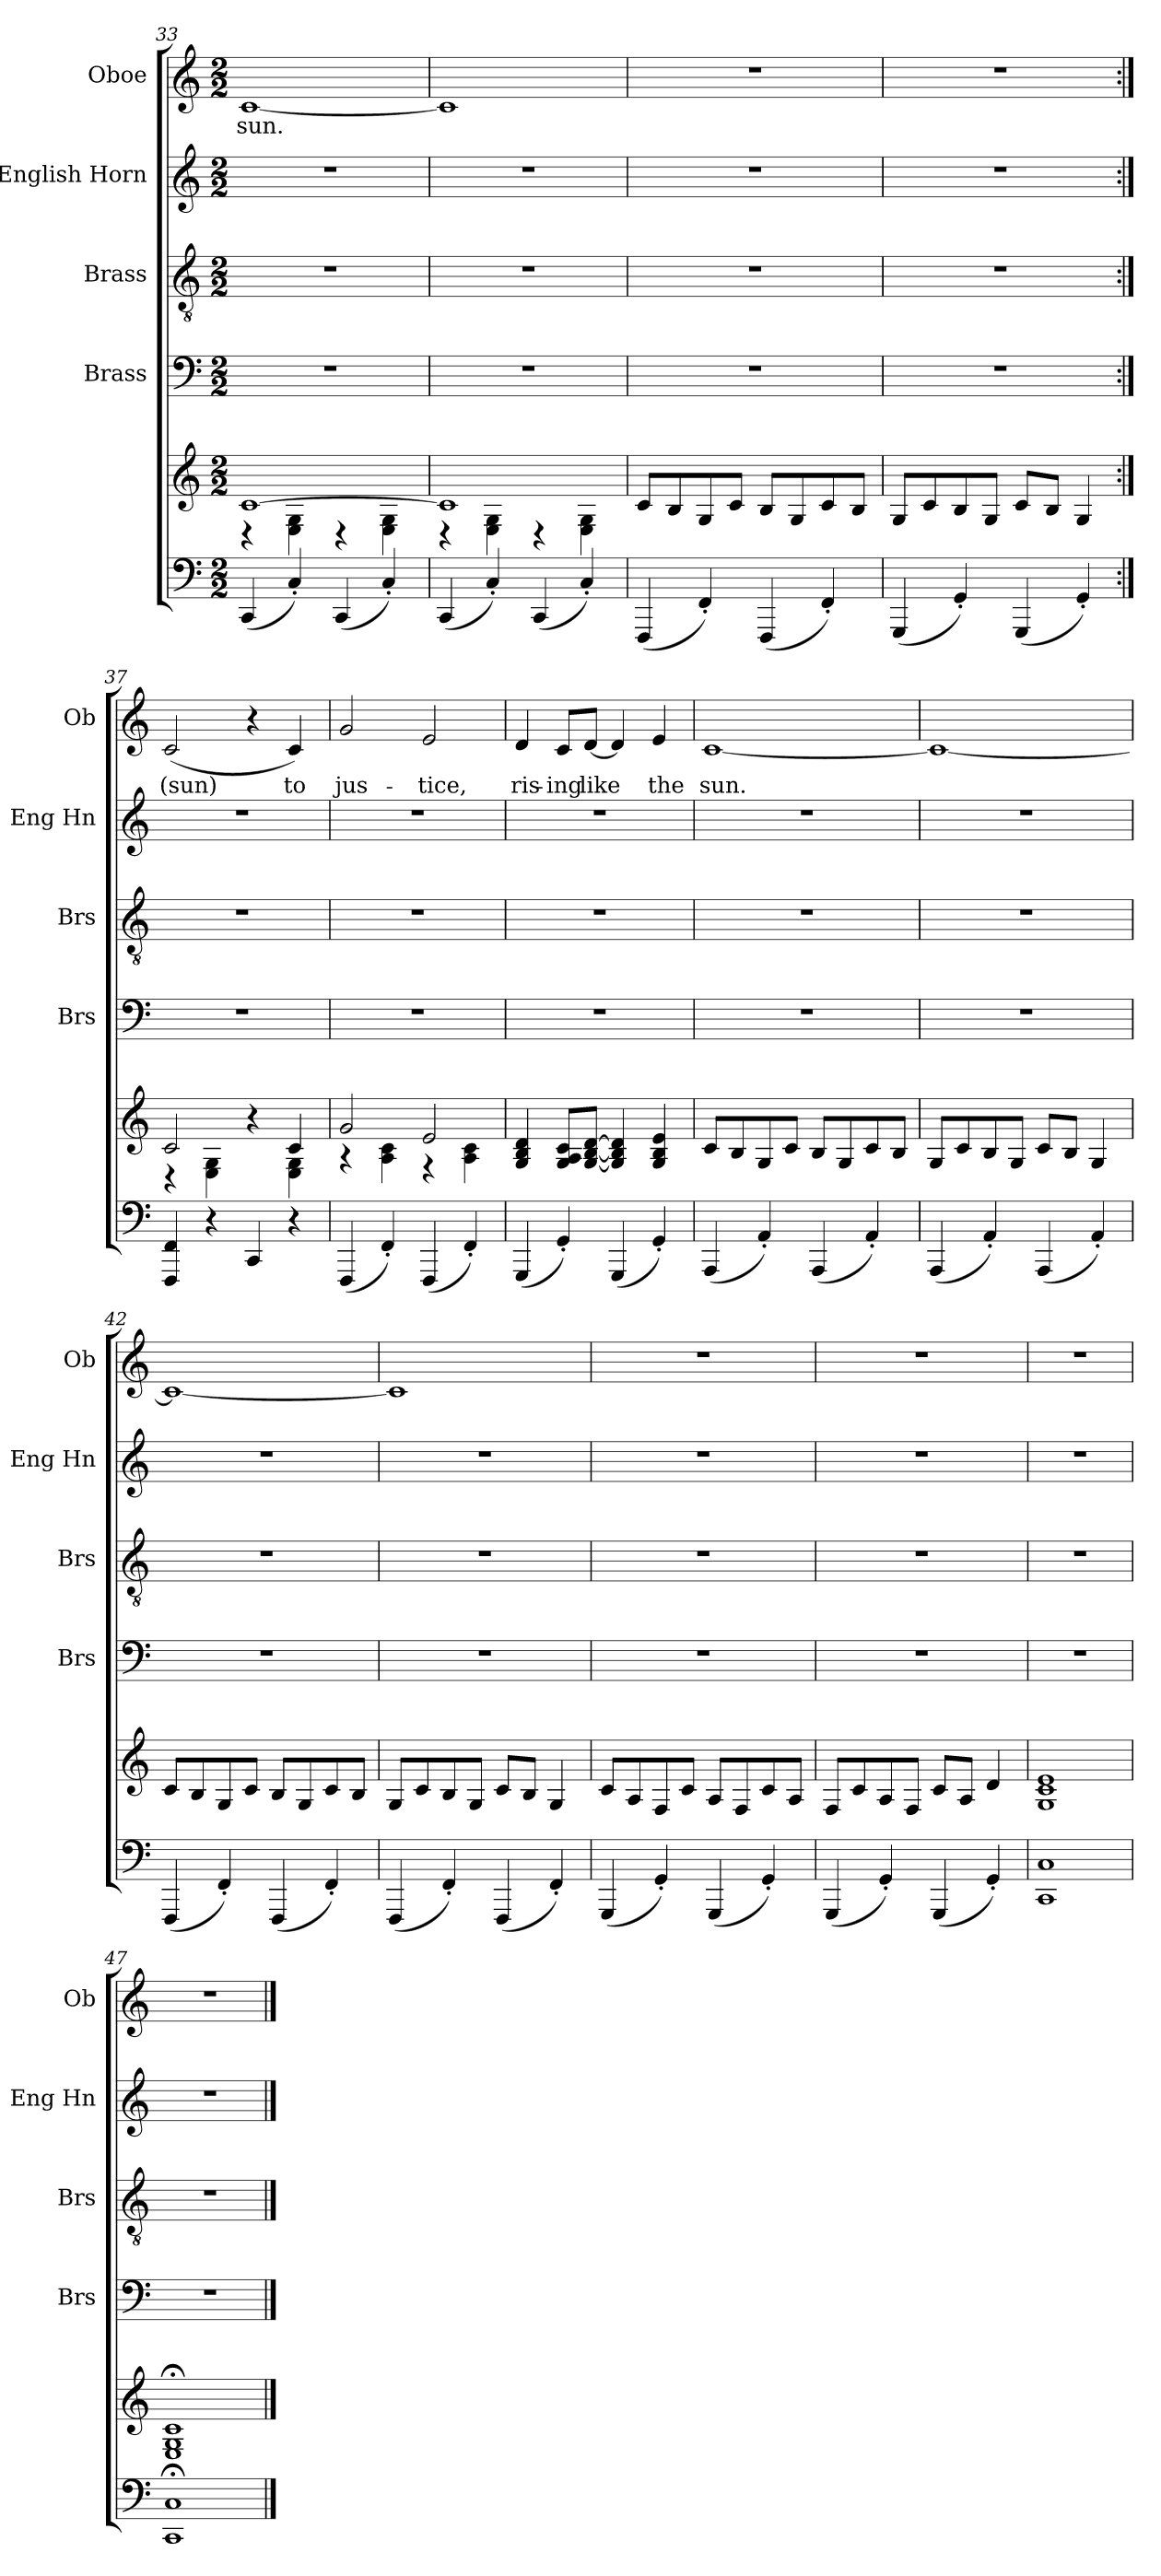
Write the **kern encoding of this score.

**kern	**kern	**kern	**kern	**kern	**kern	**text
*part5	*part5	*part4	*part3	*part2	*part1	*part1
*staff6	*staff5	*staff4	*staff3	*staff2	*staff1	*staff1
*	*	*I"Brass	*I"Brass	*I"English Horn	*I"Oboe	*
*	*	*I'Brs	*I'Brs	*I'Eng Hn	*I'Ob	*
!!LO:PB:g=z
*clefF4	*clefG2	*clefF4	*clefGv2	*clefG2	*clefG2	*
*	*	*	*	*ITrd4c7	*	*
*M2/2	*M2/2	*M2/2	*M2/2	*M2/2	*M2/2	*
=33	=33	=33	=33	=33	=33	=33
*	*^	*	*	*	*	*
(<4CC	[1c	4r	1r	1r	1r	[1c	sun.
4C'<)	.	4E 4G	.	.	.	.	.
(<4CC	.	4r	.	.	.	.	.
4C'<)	.	4E 4G	.	.	.	.	.
=34	=34	=34	=34	=34	=34	=34	=34
(<4CC	1c]	4r	1r	1r	1r	1c]	.
4C'<)	.	4E 4G	.	.	.	.	.
(<4CC	.	4r	.	.	.	.	.
4C'<)	.	4E 4G	.	.	.	.	.
*	*v	*v	*	*	*	*	*
=35	=35	=35	=35	=35	=35	=35
(<4FFF	8cL	1r	1r	1r	1r	.
.	8B	.	.	.	.	.
4FF'<)	8G	.	.	.	.	.
.	8cJ	.	.	.	.	.
(<4FFF	8BL	.	.	.	.	.
.	8G	.	.	.	.	.
4FF'<)	8c	.	.	.	.	.
.	8BJ	.	.	.	.	.
=36	=36	=36	=36	=36	=36	=36
(<4GGG	8GL	1r	1r	1r	1r	.
.	8c	.	.	.	.	.
4GG'<)	8B	.	.	.	.	.
.	8GJ	.	.	.	.	.
(<4GGG	8cL	.	.	.	.	.
.	8BJ	.	.	.	.	.
4GG'<)	4G	.	.	.	.	.
!!LO:LB:g=z
=37:|!	=37:|!	=37:|!	=37:|!	=37:|!	=37:|!	=37:|!
*	*^	*	*	*	*	*
4FFF 4FF	2c	4r	1r	1r	1r	(<2c	(sun)
4r	.	4E 4G	.	.	.	.	.
4CC	4ryy	4r	.	.	.	4r	.
4r	4c	4E 4G	.	.	.	4c)	to
=38	=38	=38	=38	=38	=38	=38	=38
(<4FFF	2g	4r	1r	1r	1r	2g	jus-
4FF'<)	.	4A 4c	.	.	.	.	.
(<4FFF	2e	4r	.	.	.	2e	-tice,
4FF'<)	.	4A 4c	.	.	.	.	.
*	*v	*v	*	*	*	*	*
=39	=39	=39	=39	=39	=39	=39
(<4GGG	4G 4B 4d	1r	1r	1r	4d	ris-
4GG'<)	8G 8A 8cL	.	.	.	8cL	-ing
.	[8G [8B [8dJ	.	.	.	[8dJ	like
(<4GGG	4G] 4B] 4d]	.	.	.	4d]	.
4GG'<)	4G 4B 4e	.	.	.	4e	the
=40	=40	=40	=40	=40	=40	=40
(<4AAA	8cL	1r	1r	1r	[1c	sun.
.	8B	.	.	.	.	.
4AA'<)	8G	.	.	.	.	.
.	8cJ	.	.	.	.	.
(<4AAA	8BL	.	.	.	.	.
.	8G	.	.	.	.	.
4AA'<)	8c	.	.	.	.	.
.	8BJ	.	.	.	.	.
=41	=41	=41	=41	=41	=41	=41
(<4AAA	8GL	1r	1r	1r	1c_	.
.	8c	.	.	.	.	.
4AA'<)	8B	.	.	.	.	.
.	8GJ	.	.	.	.	.
(<4AAA	8cL	.	.	.	.	.
.	8BJ	.	.	.	.	.
4AA'<)	4G	.	.	.	.	.
!!LO:LB:g=z
=42	=42	=42	=42	=42	=42	=42
(<4FFF	8cL	1r	1r	1r	1c_	.
.	8B	.	.	.	.	.
4FF'<)	8G	.	.	.	.	.
.	8cJ	.	.	.	.	.
(<4FFF	8BL	.	.	.	.	.
.	8G	.	.	.	.	.
4FF'<)	8c	.	.	.	.	.
.	8BJ	.	.	.	.	.
=43	=43	=43	=43	=43	=43	=43
(<4FFF	8GL	1r	1r	1r	1c]	.
.	8c	.	.	.	.	.
4FF'<)	8B	.	.	.	.	.
.	8GJ	.	.	.	.	.
(<4FFF	8cL	.	.	.	.	.
.	8BJ	.	.	.	.	.
4FF'<)	4G	.	.	.	.	.
=44	=44	=44	=44	=44	=44	=44
(<4GGG	8cL	1r	1r	1r	1r	.
.	8A	.	.	.	.	.
4GG'<)	8F	.	.	.	.	.
.	8cJ	.	.	.	.	.
(<4GGG	8AL	.	.	.	.	.
.	8F	.	.	.	.	.
4GG'<)	8c	.	.	.	.	.
.	8AJ	.	.	.	.	.
=45	=45	=45	=45	=45	=45	=45
(<4GGG	8FL	1r	1r	1r	1r	.
.	8c	.	.	.	.	.
4GG'<)	8A	.	.	.	.	.
.	8FJ	.	.	.	.	.
(<4GGG	8cL	.	.	.	.	.
.	8AJ	.	.	.	.	.
4GG'<)	4d	.	.	.	.	.
=46	=46	=46	=46	=46	=46	=46
1CC 1C	1G 1c 1e	1r	1r	1r	1r	.
=47	=47	=47	=47	=47	=47	=47
1CC;< 1C;<	1E;< 1G;< 1c;<	1r	1r	1r	1r	.
==	==	==	==	==	==	==
*-	*-	*-	*-	*-	*-	*-
